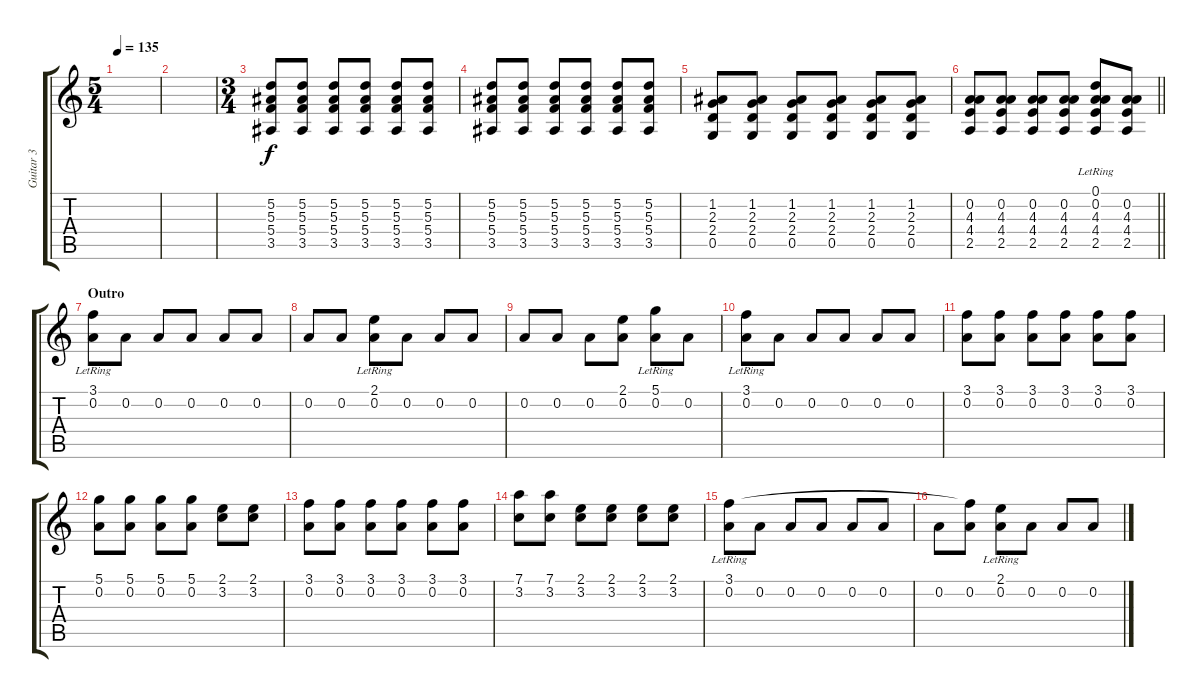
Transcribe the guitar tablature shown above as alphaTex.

\track ("Guitar 3" "Guitar 3") {instrument distortionguitar}
\staff {score tabs}
\tuning (D4 A3 F3 C3 G2 D2) {hide}
\ts (5 4)
\tempo 135
\clef g2
\ks c
|
|
\ts (3 4)
(5.2 5.3 5.4 3.5).8{volume 12 instrument distortionguitar} (5.2 5.3 5.4 3.5).8 (5.2 5.3 5.4 3.5).8 (5.2 5.3 5.4 3.5).8 (5.2 5.3 5.4 3.5).8 (5.2 5.3 5.4 3.5).8 |
(5.2 5.3 5.4 3.5).8 (5.2 5.3 5.4 3.5).8 (5.2 5.3 5.4 3.5).8 (5.2 5.3 5.4 3.5).8 (5.2 5.3 5.4 3.5).8 (5.2 5.3 5.4 3.5).8 |
(1.2 2.3 2.4 0.5).8 (1.2 2.3 2.4 0.5).8 (1.2 2.3 2.4 0.5).8 (1.2 2.3 2.4 0.5).8 (1.2 2.3 2.4 0.5).8 (1.2 2.3 2.4 0.5).8 |
\barLineRight lightlight
(0.2 4.3 4.4 2.5).8 (0.2 4.3 4.4 2.5).8 (0.2 4.3 4.4 2.5).8 (0.2 4.3 4.4 2.5).8 (0.1{lr} 0.2 4.3 4.4 2.5).8 (0.2 4.3 4.4 2.5).8 |
\section ("" "Outro")
(3.1{lr} 0.2).8 0.2.8 0.2.8 0.2.8 0.2.8 0.2.8 |
0.2.8 0.2.8 (2.1{lr} 0.2).8 0.2.8 0.2.8 0.2.8 |
0.2.8 0.2.8 0.2.8 (2.1 0.2).8 (5.1{lr} 0.2).8 0.2.8 |
(3.1{lr} 0.2).8 0.2.8 0.2.8 0.2.8 0.2.8 0.2.8 |
(3.1 0.2).8 (3.1 0.2).8 (3.1 0.2).8 (3.1 0.2).8 (3.1 0.2).8 (3.1 0.2).8 |
(5.1 0.2).8 (5.1 0.2).8 (5.1 0.2).8 (5.1 0.2).8 (2.1 3.2).8 (2.1 3.2).8 |
(3.1 0.2).8 (3.1 0.2).8 (3.1 0.2).8 (3.1 0.2).8 (3.1 0.2).8 (3.1 0.2).8 |
(7.1 3.2).8 (7.1 3.2).8 (2.1 3.2).8 (2.1 3.2).8 (2.1 3.2).8 (2.1 3.2).8 |
(3.1{lr} 0.2).8 0.2.8 0.2.8 0.2.8 0.2.8 0.2.8 |
0.2.8 (3.1{t} 0.2).8 (2.1{lr} 0.2).8 0.2.8 0.2.8 0.2.8
